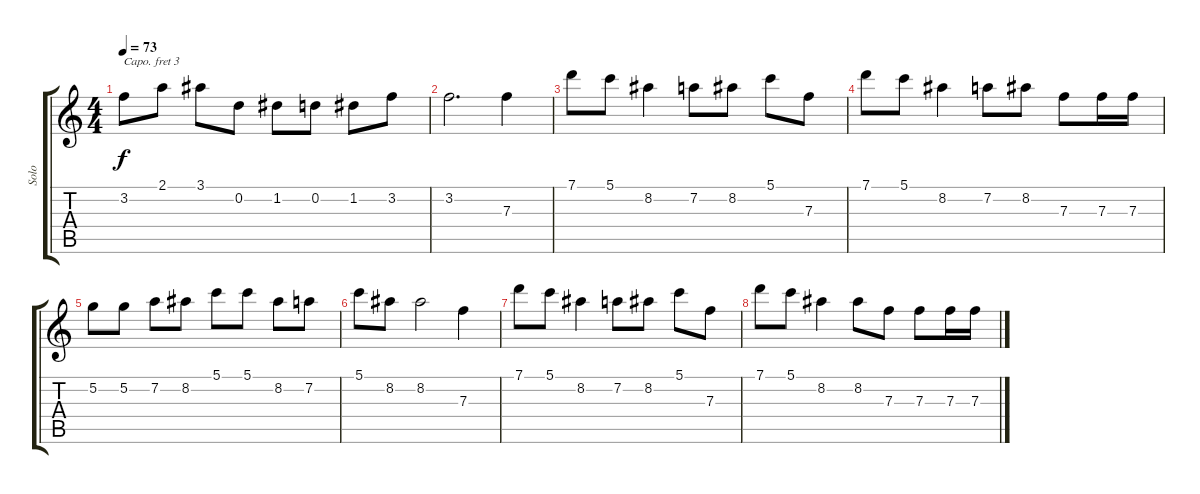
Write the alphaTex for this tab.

\track ("Solo" "Solo") {instrument acousticguitarsteel}
\staff {score tabs}
\capo 3
\tuning (E4 B3 G3 D3 A2 E2) {hide}
\ts (4 4)
\tempo 73
\clef g2
\ks c
3.2.8{dy f} 2.1.8 3.1.8 0.2.8 1.2.8 0.2.8 1.2.8 3.2.8 |
3.2.2{d} 7.3.4 |
7.1.8 5.1.8 8.2.4 7.2.8 8.2.8 5.1.8 7.3.8 |
7.1.8 5.1.8 8.2.4 7.2.8 8.2.8 7.3.8 7.3.16 7.3.16 |
5.2.8 5.2.8 7.2.8 8.2.8 5.1.8 5.1.8 8.2.8 7.2.8 |
5.1.8 8.2.8 8.2.2 7.3.4 |
7.1.8 5.1.8 8.2.4 7.2.8 8.2.8 5.1.8 7.3.8 |
7.1.8 5.1.8 8.2.4 8.2.8 7.3.8 7.3.8 7.3.16 7.3.16
